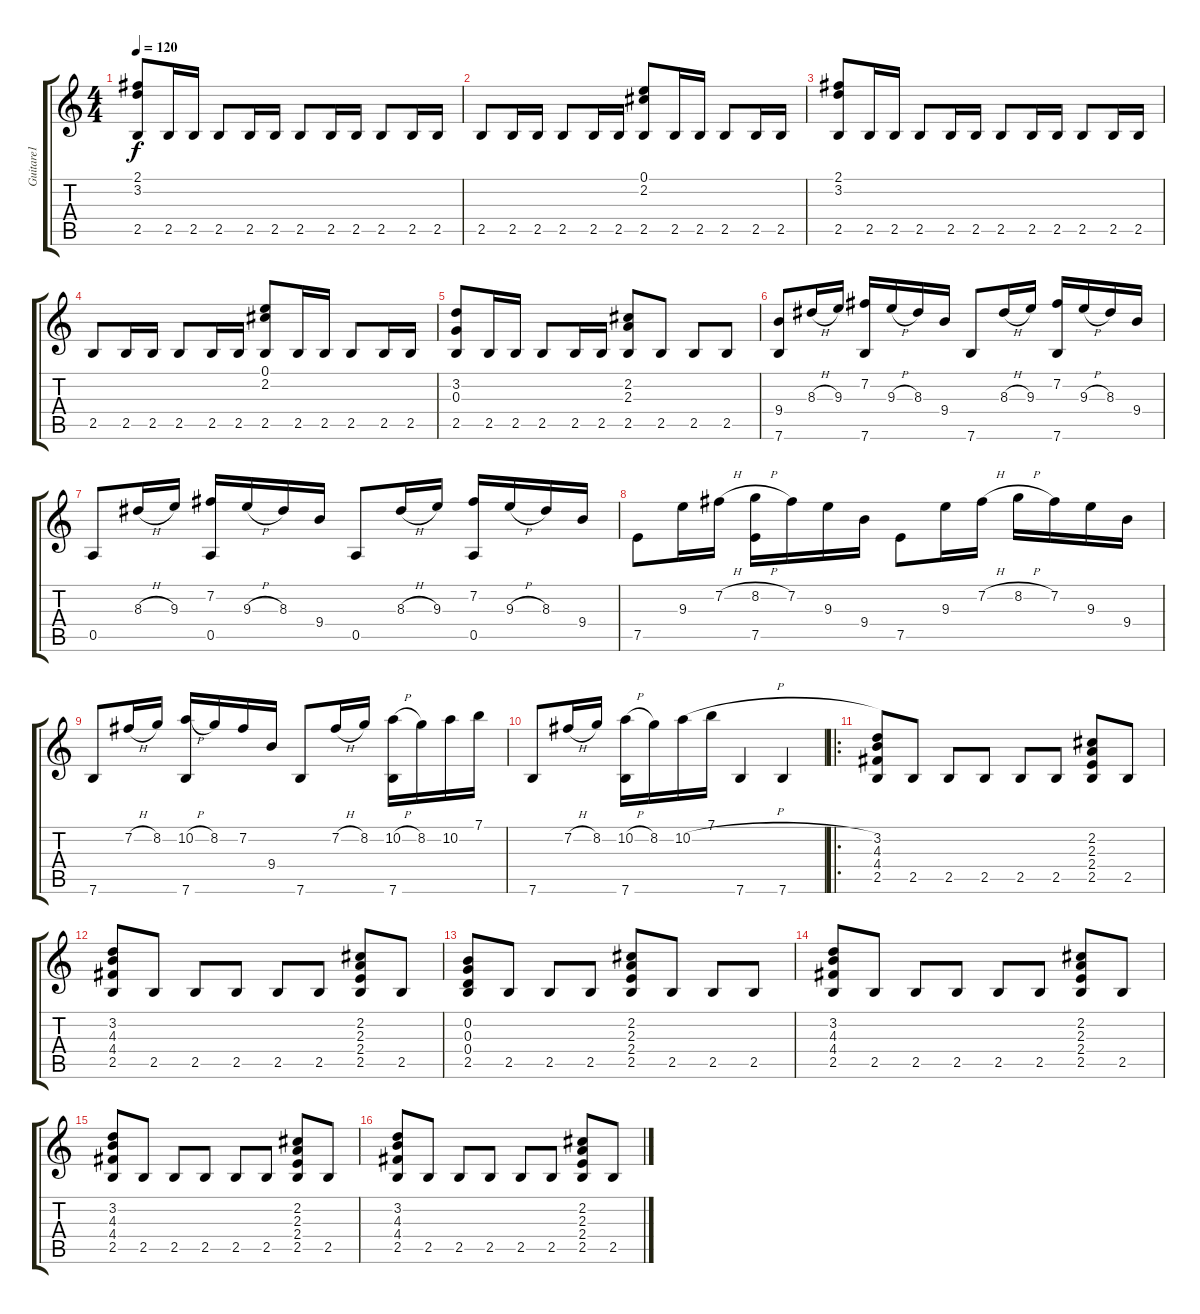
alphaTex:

\track ("Guitare1" "Guitare1") {instrument electricguitarjazz}
\staff {score tabs}
\tuning (E4 B3 G3 D3 A2 E2) {hide}
\ts (4 4)
\tempo 120
\clef g2
\ks c
(2.1 3.2 2.5).8{dy f instrument electricguitarjazz} 2.5.16 2.5.16 2.5.8 2.5.16 2.5.16 2.5.8 2.5.16 2.5.16 2.5.8 2.5.16 2.5.16 |
2.5.8 2.5.16 2.5.16 2.5.8 2.5.16 2.5.16 (0.1 2.2 2.5).8 2.5.16 2.5.16 2.5.8 2.5.16 2.5.16 |
(2.1 3.2 2.5).8 2.5.16 2.5.16 2.5.8 2.5.16 2.5.16 2.5.8 2.5.16 2.5.16 2.5.8 2.5.16 2.5.16 |
2.5.8 2.5.16 2.5.16 2.5.8 2.5.16 2.5.16 (0.1 2.2 2.5).8 2.5.16 2.5.16 2.5.8 2.5.16 2.5.16 |
(3.2 0.3 2.5).8 2.5.16 2.5.16 2.5.8 2.5.16 2.5.16 (2.2 2.3 2.5).8 2.5.8 2.5.8 2.5.8 |
(9.4 7.6).8 8.3{h}.16 9.3.16 (7.2 7.6).16 9.3{h}.16 8.3.16 9.4.16 7.6.8 8.3{h}.16 9.3.16 (7.2 7.6).16 9.3{h}.16 8.3.16 9.4.16 |
0.5.8 8.3{h}.16 9.3.16 (7.2 0.5).16 9.3{h}.16 8.3.16 9.4.16 0.5.8 8.3{h}.16 9.3.16 (7.2 0.5).16 9.3{h}.16 8.3.16 9.4.16 |
7.5.8 9.3.16 7.2{h}.16 (8.2{h} 7.5).16 7.2.16 9.3.16 9.4.16 7.5.8 9.3.16 7.2{h}.16 8.2{h}.16 7.2.16 9.3.16 9.4.16 |
7.6.8 7.2{h}.16 8.2.16 (10.2{h} 7.6).16 8.2.16 7.2.16 9.4.16 7.6.8 7.2{h}.16 8.2.16 (10.2{h} 7.6).16 8.2.16 10.2.16 7.1.16 |
7.6.8 7.2{h}.16 8.2.16 (10.2{h} 7.6).16 8.2.16 10.2{h}.16 7.1.16 7.6.4 7.6.4 |
\ro
(3.2 4.3 4.4 2.5).8 2.5.8 2.5.8 2.5.8 2.5.8 2.5.8 (2.2 2.3 2.4 2.5).8 2.5.8 |
(3.2 4.3 4.4 2.5).8 2.5.8 2.5.8 2.5.8 2.5.8 2.5.8 (2.2 2.3 2.4 2.5).8 2.5.8 |
(0.2 0.3 0.4 2.5).8 2.5.8 2.5.8 2.5.8 (2.2 2.3 2.4 2.5).8 2.5.8 2.5.8 2.5.8 |
(3.2 4.3 4.4 2.5).8 2.5.8 2.5.8 2.5.8 2.5.8 2.5.8 (2.2 2.3 2.4 2.5).8 2.5.8 |
(3.2 4.3 4.4 2.5).8 2.5.8 2.5.8 2.5.8 2.5.8 2.5.8 (2.2 2.3 2.4 2.5).8 2.5.8 |
(3.2 4.3 4.4 2.5).8 2.5.8 2.5.8 2.5.8 2.5.8 2.5.8 (2.2 2.3 2.4 2.5).8 2.5.8
